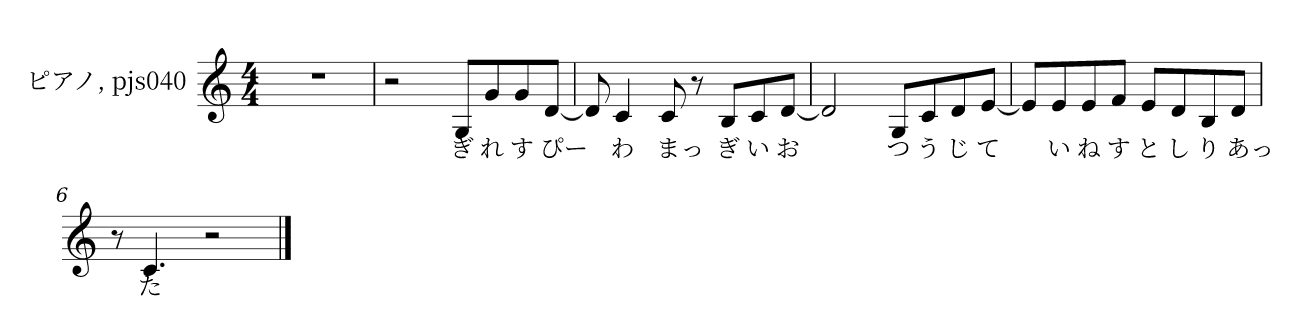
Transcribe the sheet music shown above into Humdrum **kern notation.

**kern	**text
*part1	*part1
*staff1	*staff1
*I"ピアノ, pjs040	*
*clefG2	*
*k[]	*
*M4/4	*
*MM180	*
=1	=1
1r	.
=2	=2
2r	.
!	!LO:LY:b
8G/L	ぎ
!	!LO:LY:b
8g/	れ
!	!LO:LY:b
8g/	す
!	!LO:LY:b
[8d/J	ぴー
=3	=3
8d/]	.
!	!LO:LY:b
4c/	わ
!	!LO:LY:b
8c/	まっ
8r	.
!	!LO:LY:b
8B/L	ぎ
!	!LO:LY:b
8c/	い
!	!LO:LY:b
[8d/J	お
=4	=4
2d/]	.
!	!LO:LY:b
8G/L	つ
!	!LO:LY:b
8c/	う
!	!LO:LY:b
8d/	じ
!	!LO:LY:b
[8e/J	て
=5	=5
8e/L]	.
!	!LO:LY:b
8e/	い
!	!LO:LY:b
8e/	ね
!	!LO:LY:b
8f/J	す
!	!LO:LY:b
8e/L	と
!	!LO:LY:b
8d/	し
!	!LO:LY:b
8B/	り
!	!LO:LY:b
8d/J	あっ
=6	=6
8r	.
!	!LO:LY:b
4.c/	た
2r	.
==	==
*-	*-
